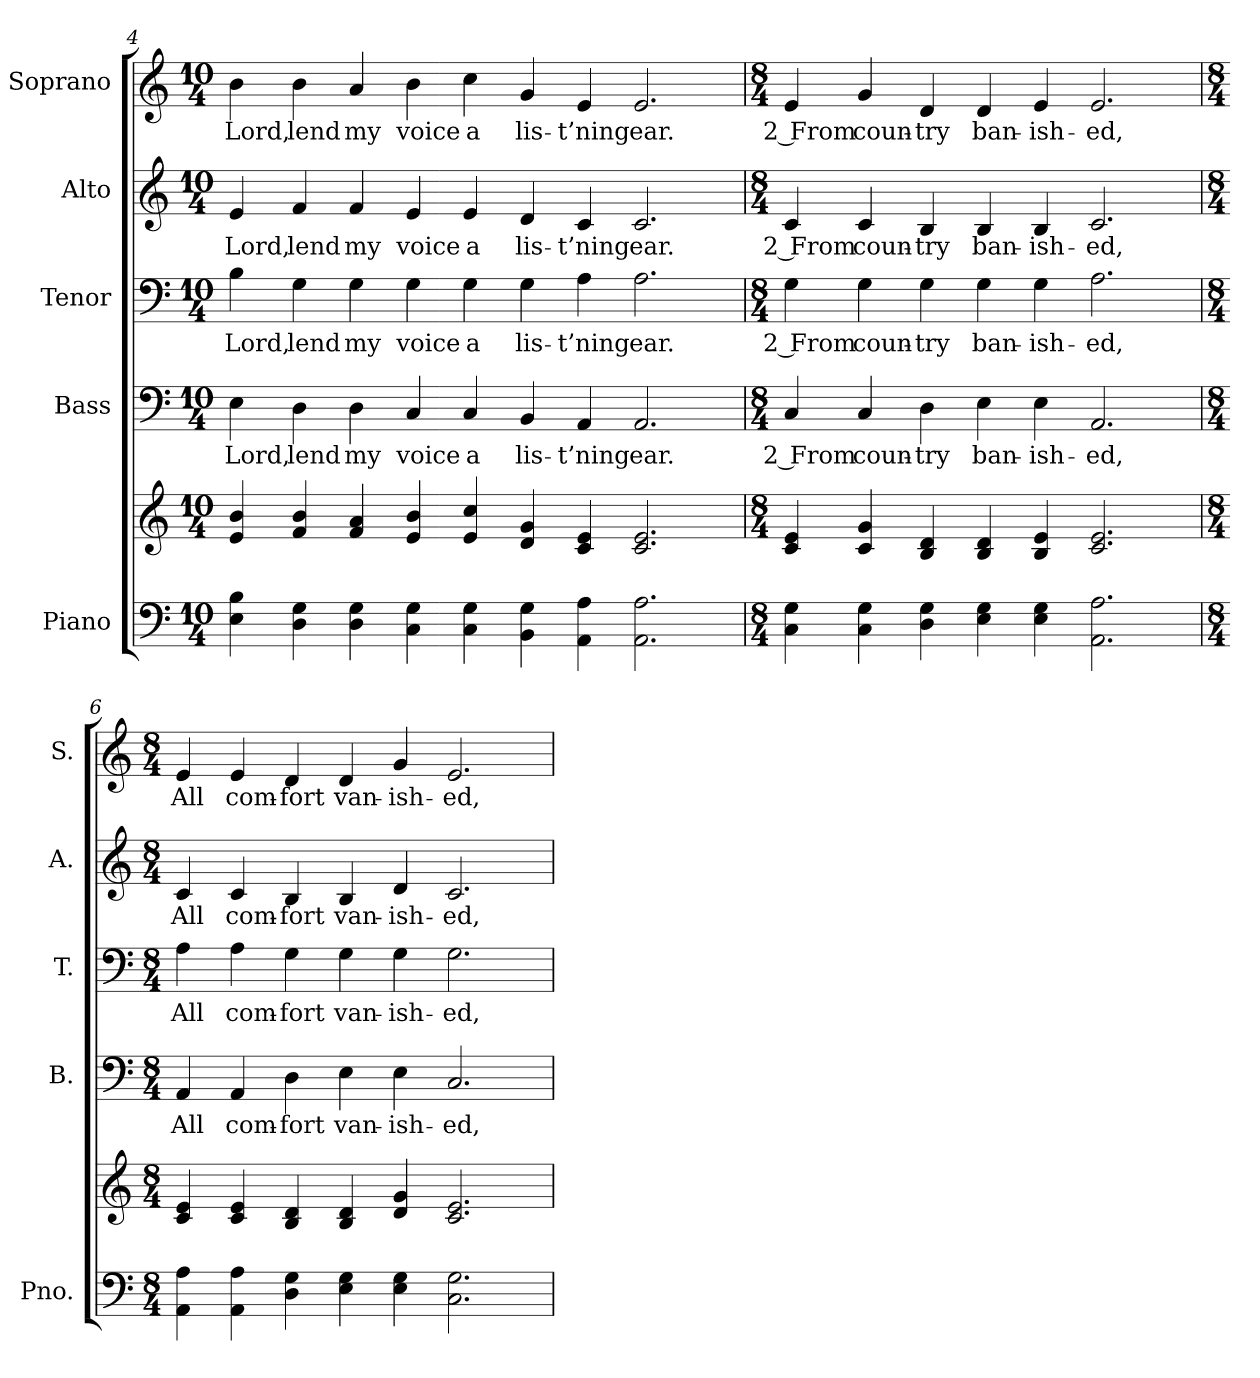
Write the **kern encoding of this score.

**kern	**kern	**kern	**text	**kern	**text	**kern	**text	**kern	**text
*part5	*part5	*part4	*part4	*part3	*part3	*part2	*part2	*part1	*part1
*staff6	*staff5	*staff4	*staff4	*staff3	*staff3	*staff2	*staff2	*staff1	*staff1
*I"Piano	*	*I"Bass	*	*I"Tenor	*	*I"Alto	*	*I"Soprano	*
*I'Pno.	*	*I'B.	*	*I'T.	*	*I'A.	*	*I'S.	*
!!LO:PB:g=z
*clefF4	*clefG2	*clefF4	*	*clefF4	*	*clefG2	*	*clefG2	*
*k[]	*k[]	*k[]	*	*k[]	*	*k[]	*	*k[]	*
*C:	*C:	*C:	*	*C:	*	*C:	*	*C:	*
*M10/4	*M10/4	*M10/4	*	*M10/4	*	*M10/4	*	*M10/4	*
=4	=4	=4	=4	=4	=4	=4	=4	=4	=4
!	!	!	!LO:LY:b:color=#000000	!	!	!	!	!	!
!	!	!	!	!	!LO:LY:b:color=#000000	!	!	!	!
!	!	!	!	!	!	!	!LO:LY:b:color=#000000	!	!
!	!	!	!	!	!	!	!	!	!LO:LY:b:color=#000000
4Ei\ 4Bi	4ei/ 4bi	4Ei\	Lord,	4Bi\	Lord,	4ei/	Lord,	4bi\	Lord,
!	!	!	!LO:LY:b:color=#000000	!	!	!	!	!	!
!	!	!	!	!	!LO:LY:b:color=#000000	!	!	!	!
!	!	!	!	!	!	!	!LO:LY:b:color=#000000	!	!
!	!	!	!	!	!	!	!	!	!LO:LY:b:color=#000000
4Di\ 4Gi	4fi/ 4bi	4Di\	lend	4Gi\	lend	4fi/	lend	4bi\	lend
!	!	!	!LO:LY:b:color=#000000	!	!	!	!	!	!
!	!	!	!	!	!LO:LY:b:color=#000000	!	!	!	!
!	!	!	!	!	!	!	!LO:LY:b:color=#000000	!	!
!	!	!	!	!	!	!	!	!	!LO:LY:b:color=#000000
4Di\ 4Gi	4fi/ 4ai	4Di\	my	4Gi\	my	4fi/	my	4ai/	my
!	!	!	!LO:LY:b:color=#000000	!	!	!	!	!	!
!	!	!	!	!	!LO:LY:b:color=#000000	!	!	!	!
!	!	!	!	!	!	!	!LO:LY:b:color=#000000	!	!
!	!	!	!	!	!	!	!	!	!LO:LY:b:color=#000000
4Ci\ 4Gi	4ei/ 4bi	4Ci/	voice	4Gi\	voice	4ei/	voice	4bi\	voice
!	!	!	!LO:LY:b:color=#000000	!	!	!	!	!	!
!	!	!	!	!	!LO:LY:b:color=#000000	!	!	!	!
!	!	!	!	!	!	!	!LO:LY:b:color=#000000	!	!
!	!	!	!	!	!	!	!	!	!LO:LY:b:color=#000000
4Ci\ 4Gi	4ei/ 4cci	4Ci/	a	4Gi\	a	4ei/	a	4cci\	a
!	!	!	!LO:LY:b:color=#000000	!	!	!	!	!	!
!	!	!	!	!	!LO:LY:b:color=#000000	!	!	!	!
!	!	!	!	!	!	!	!LO:LY:b:color=#000000	!	!
!	!	!	!	!	!	!	!	!	!LO:LY:b:color=#000000
4BBi\ 4Gi	4di/ 4gi	4BBi/	lis-	4Gi\	lis-	4di/	lis-	4gi/	lis-
!	!	!	!LO:LY:b:color=#000000	!	!	!	!	!	!
!	!	!	!	!	!LO:LY:b:color=#000000	!	!	!	!
!	!	!	!	!	!	!	!LO:LY:b:color=#000000	!	!
!	!	!	!	!	!	!	!	!	!LO:LY:b:color=#000000
4AAi\ 4Ai	4ci/ 4ei	4AAi/	-t’ning	4Ai\	-t’ning	4ci/	-t’ning	4ei/	-t’ning
!	!	!	!LO:LY:b:color=#000000	!	!	!	!	!	!
!	!	!	!	!	!LO:LY:b:color=#000000	!	!	!	!
!	!	!	!	!	!	!	!LO:LY:b:color=#000000	!	!
!	!	!	!	!	!	!	!	!	!LO:LY:b:color=#000000
2.AAi\ 2.Ai	2.ci/ 2.ei	2.AAi/	ear.	2.Ai\	ear.	2.ci/	ear.	2.ei/	ear.
=5	=5	=5	=5	=5	=5	=5	=5	=5	=5
*M8/4	*M8/4	*M8/4	*	*M8/4	*	*M8/4	*	*M8/4	*
!	!	!	!LO:LY:b:color=#000000	!	!	!	!	!	!
!	!	!	!	!	!LO:LY:b:color=#000000	!	!	!	!
!	!	!	!	!	!	!	!LO:LY:b:color=#000000	!	!
!	!	!	!	!	!	!	!	!	!LO:LY:b:color=#000000
4Ci\ 4Gi	4ci/ 4ei	4Ci/	2 From	4Gi\	2 From	4ci/	2 From	4ei/	2 From
!	!	!	!LO:LY:b:color=#000000	!	!	!	!	!	!
!	!	!	!	!	!LO:LY:b:color=#000000	!	!	!	!
!	!	!	!	!	!	!	!LO:LY:b:color=#000000	!	!
!	!	!	!	!	!	!	!	!	!LO:LY:b:color=#000000
4Ci\ 4Gi	4ci/ 4gi	4Ci/	coun-	4Gi\	coun-	4ci/	coun-	4gi/	coun-
!	!	!	!LO:LY:b:color=#000000	!	!	!	!	!	!
!	!	!	!	!	!LO:LY:b:color=#000000	!	!	!	!
!	!	!	!	!	!	!	!LO:LY:b:color=#000000	!	!
!	!	!	!	!	!	!	!	!	!LO:LY:b:color=#000000
4Di\ 4Gi	4Bi/ 4di	4Di\	-try	4Gi\	-try	4Bi/	-try	4di/	-try
!	!	!	!LO:LY:b:color=#000000	!	!	!	!	!	!
!	!	!	!	!	!LO:LY:b:color=#000000	!	!	!	!
!	!	!	!	!	!	!	!LO:LY:b:color=#000000	!	!
!	!	!	!	!	!	!	!	!	!LO:LY:b:color=#000000
4Ei\ 4Gi	4Bi/ 4di	4Ei\	ban-	4Gi\	ban-	4Bi/	ban-	4di/	ban-
!	!	!	!LO:LY:b:color=#000000	!	!	!	!	!	!
!	!	!	!	!	!LO:LY:b:color=#000000	!	!	!	!
!	!	!	!	!	!	!	!LO:LY:b:color=#000000	!	!
!	!	!	!	!	!	!	!	!	!LO:LY:b:color=#000000
4Ei\ 4Gi	4Bi/ 4ei	4Ei\	-ish-	4Gi\	-ish-	4Bi/	-ish-	4ei/	-ish-
!	!	!	!LO:LY:b:color=#000000	!	!	!	!	!	!
!	!	!	!	!	!LO:LY:b:color=#000000	!	!	!	!
!	!	!	!	!	!	!	!LO:LY:b:color=#000000	!	!
!	!	!	!	!	!	!	!	!	!LO:LY:b:color=#000000
2.AAi\ 2.Ai	2.ci/ 2.ei	2.AAi/	-ed,	2.Ai\	-ed,	2.ci/	-ed,	2.ei/	-ed,
=6	=6	=6	=6	=6	=6	=6	=6	=6	=6
*M8/4	*M8/4	*M8/4	*	*M8/4	*	*M8/4	*	*M8/4	*
!	!	!	!LO:LY:b:color=#000000	!	!	!	!	!	!
!	!	!	!	!	!LO:LY:b:color=#000000	!	!	!	!
!	!	!	!	!	!	!	!LO:LY:b:color=#000000	!	!
!	!	!	!	!	!	!	!	!	!LO:LY:b:color=#000000
4AAi\ 4Ai	4ci/ 4ei	4AAi/	All	4Ai\	All	4ci/	All	4ei/	All
!	!	!	!LO:LY:b:color=#000000	!	!	!	!	!	!
!	!	!	!	!	!LO:LY:b:color=#000000	!	!	!	!
!	!	!	!	!	!	!	!LO:LY:b:color=#000000	!	!
!	!	!	!	!	!	!	!	!	!LO:LY:b:color=#000000
4AAi\ 4Ai	4ci/ 4ei	4AAi/	com-	4Ai\	com-	4ci/	com-	4ei/	com-
!	!	!	!LO:LY:b:color=#000000	!	!	!	!	!	!
!	!	!	!	!	!LO:LY:b:color=#000000	!	!	!	!
!	!	!	!	!	!	!	!LO:LY:b:color=#000000	!	!
!	!	!	!	!	!	!	!	!	!LO:LY:b:color=#000000
4Di\ 4Gi	4Bi/ 4di	4Di\	-fort	4Gi\	-fort	4Bi/	-fort	4di/	-fort
!	!	!	!LO:LY:b:color=#000000	!	!	!	!	!	!
!	!	!	!	!	!LO:LY:b:color=#000000	!	!	!	!
!	!	!	!	!	!	!	!LO:LY:b:color=#000000	!	!
!	!	!	!	!	!	!	!	!	!LO:LY:b:color=#000000
4Ei\ 4Gi	4Bi/ 4di	4Ei\	van-	4Gi\	van-	4Bi/	van-	4di/	van-
!	!	!	!LO:LY:b:color=#000000	!	!	!	!	!	!
!	!	!	!	!	!LO:LY:b:color=#000000	!	!	!	!
!	!	!	!	!	!	!	!LO:LY:b:color=#000000	!	!
!	!	!	!	!	!	!	!	!	!LO:LY:b:color=#000000
4Ei\ 4Gi	4di/ 4gi	4Ei\	-ish-	4Gi\	-ish-	4di/	-ish-	4gi/	-ish-
!	!	!	!LO:LY:b:color=#000000	!	!	!	!	!	!
!	!	!	!	!	!LO:LY:b:color=#000000	!	!	!	!
!	!	!	!	!	!	!	!LO:LY:b:color=#000000	!	!
!	!	!	!	!	!	!	!	!	!LO:LY:b:color=#000000
2.Ci\ 2.Gi	2.ci/ 2.ei	2.Ci/	-ed,	2.Gi\	-ed,	2.ci/	-ed,	2.ei/	-ed,
=	=	=	=	=	=	=	=	=	=
*-	*-	*-	*-	*-	*-	*-	*-	*-	*-
